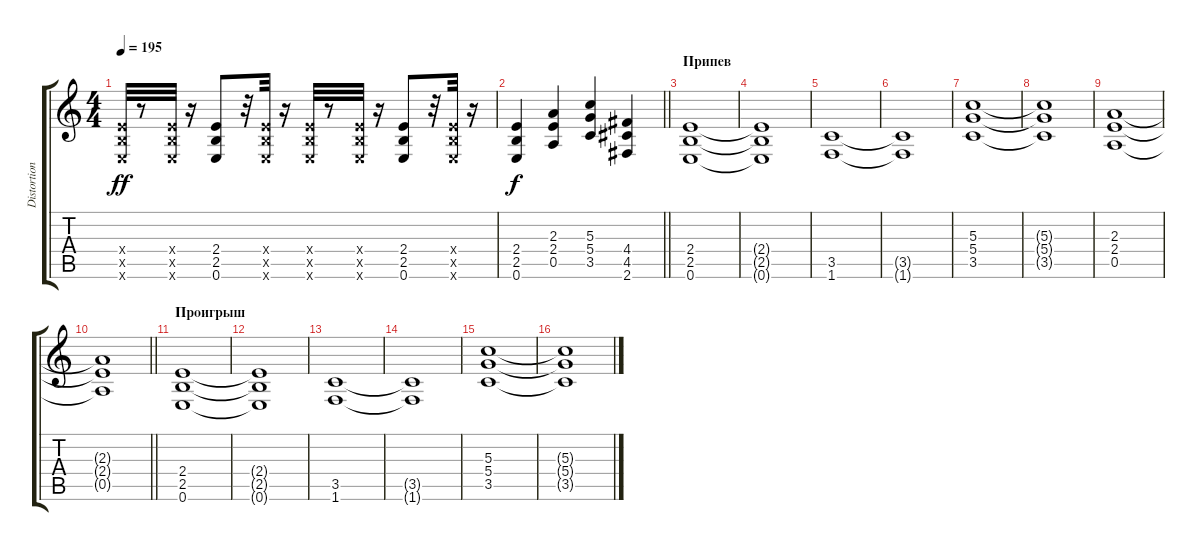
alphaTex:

\track ("Distortion" "Distortion") {instrument distortionguitar}
\staff {score tabs}
\tuning (E4 B3 G3 D3 A2 E2) {hide}
\ts (4 4)
\tempo 195
\clef g2
\ks c
(2.4{x} 2.5{x} 0.6{x}).32{dy ff} r.8 (2.4{x} 2.5{x} 0.6{x}).32 r.16 (2.4 2.5 0.6).8 r.32 (2.4{x} 2.5{x} 0.6{x}).32 r.16 (2.4{x} 2.5{x} 0.6{x}).32 r.8 (2.4{x} 2.5{x} 0.6{x}).32 r.16 (2.4 2.5 0.6).8 r.32 (2.4{x} 2.5{x} 0.6{x}).32 r.16 |
\barLineRight lightlight
(2.4 2.5 0.6).4{dy f} (2.3 2.4 0.5).4 (5.3 5.4 3.5).4 (4.4 4.5 2.6).4 |
\section ("" "Припев")
(2.4 2.5 0.6).1 |
(2.4{t} 2.5{t} 0.6{t}).1 |
(3.5 1.6).1 |
(3.5{t} 1.6{t}).1 |
(5.3 5.4 3.5).1 |
(5.3{t} 5.4{t} 3.5{t}).1 |
(2.3 2.4 0.5).1 |
\barLineRight lightlight
(2.3{t} 2.4{t} 0.5{t}).1 |
\section ("" "Проигрыш")
(2.4 2.5 0.6).1 |
(2.4{t} 2.5{t} 0.6{t}).1 |
(3.5 1.6).1 |
(3.5{t} 1.6{t}).1 |
(5.3 5.4 3.5).1 |
(5.3{t} 5.4{t} 3.5{t}).1
